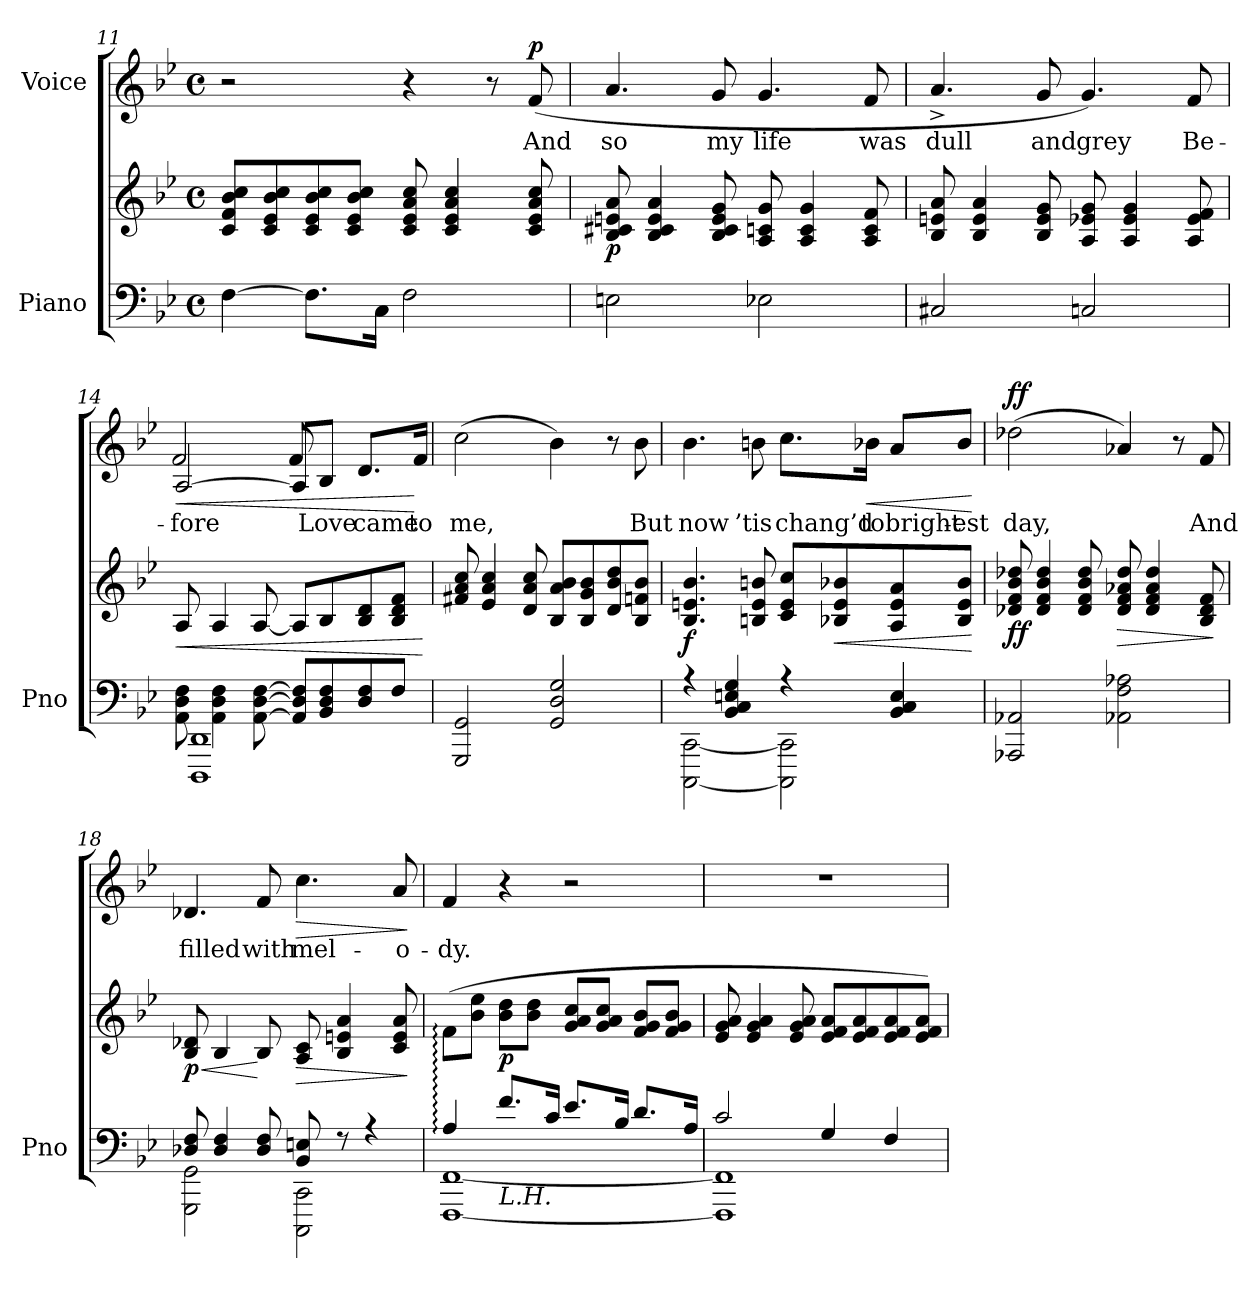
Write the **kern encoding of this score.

**kern	**kern	**dynam	**kern	**text	**dynam
*part2	*part2	*part2	*part1	*part1	*part1
*staff3	*staff2	*staff2/3	*staff1	*staff1	*staff1
*I"Piano	*	*	*I"Voice	*	*
*I'Pno	*	*	*	*	*
*clefF4	*clefG2	*	*clefG2	*	*
*k[b-e-]	*k[b-e-]	*	*k[b-e-]	*	*
*M4/4	*M4/4	*	*M4/4	*	*
*met(c)	*met(c)	*	*met(c)	*	*
=11	=11	=11	=11	=11	=11
[4F\	8c/ 8f/ 8b-/ 8cc/L	.	2r	.	.
.	8c/ 8e-/ 8b-/ 8cc/	.	.	.	.
8.F\L]	8c/ 8e-/ 8b-/ 8cc/	.	.	.	.
.	8c/ 8e-/ 8b-/ 8cc/J	.	.	.	.
16C\Jk	.	.	.	.	.
2F\	8c/ 8e-/ 8a/ 8cc/	.	4r	.	.
.	4c/ 4e-/ 4a/ 4cc/	.	.	.	.
.	.	.	8r	.	.
!	!	!	!	!LO:LY:b	!LO:DY:a
.	8c/ 8e-/ 8a/ 8cc/	.	(8f/	And	p
!!LO:LB:g=z
=12	=12	=12	=12	=12	=12
!	!	!LO:DY:b	!	!LO:LY:b	!
2En\	8B-/ 8c#X/ 8en/ 8a/	p	4.a/	so	.
.	4B-/ 4c#/ 4e/ 4a/	.	.	.	.
!	!	!	!	!LO:LY:b	!
.	8B-/ 8c#/ 8e/ 8g/	.	8g/	my	.
!	!	!	!	!LO:LY:b	!
2E-X\	8A/ 8cn/ 8g/	.	4.g/	life	.
.	4A/ 4c/ 4g/	.	.	.	.
!	!	!	!	!LO:LY:b	!
.	8A/ 8c/ 8f/	.	8f/	was	.
=13	=13	=13	=13	=13	=13
!	!	!	!	!LO:LY:b	!
2C#X/	8B-/ 8en/ 8a/	.	4.a^>/	dull	.
.	4B-/ 4e/ 4a/	.	.	.	.
!	!	!	!	!LO:LY:b	!
.	8B-/ 8e/ 8g/	.	8g/	and	.
!	!	!	!	!LO:LY:b	!
2Cn/	8A/ 8e-X/ 8g/	.	4.g/)	grey	.
.	4A/ 4e-/ 4g/	.	.	.	.
!	!	!	!	!LO:LY:b	!
.	8A/ 8e-/ 8f/	.	8f/	Be-	.
=14	=14	=14	=14	=14	=14
*^	*	*	*	*	*
!	!	!	!LO:HP:b	!	!LO:LY:b	!LO:HP:b
*	*	*	*	*^	*	*
8AA\ 8D\ 8F\	1DDD 1DD	8A/	<	[<2A/	2f/	-fore	<
4AA\ 4D\ 4F\	.	4A/	.	.	.	.	.
[8AA\ [8D\ [8F\	.	[8A/	.	.	.	.	.
8AA/] 8D/] 8F/]L	.	8A/L]	.	8A/L]	8f/	.	.
!	!	!	!	!	!	!LO:LY:b	!
8BB-/ 8D/ 8F/	.	8B-/	.	8B-/J	4.ryy	Love	.
!	!	!	!	!	!	!LO:LY:b	!
8D/ 8F/	.	8B-/ 8d/	.	8.d/L	.	came	.
8F/J	.	8B-/ 8d/ 8f/J	.	.	.	.	.
!	!	!	!	!	!	!LO:LY:b	!
.	.	.	.	16f/Jk	.	to	[
*v	*v	*	*	*v	*v	*	*
.	.	[	.	.	.
!!LO:LB:g=z
=15	=15	=15	=15	=15	=15
!	!	!	!	!LO:LY:b	!
2GGG/ 2GG/	8f#X/ 8a/ 8cc/	.	(2cc\	me,	.
.	4e-/ 4a/ 4cc/	.	.	.	.
.	8d/ 8a/ 8cc/	.	.	.	.
2GG/ 2D/ 2G/	8B-/ 8a/ 8b-/L	.	4b-\)	.	.
.	8B-/ 8g/ 8b-/	.	.	.	.
.	8d/ 8b-/ 8dd/	.	8r	.	.
!	!	!	!	!LO:LY:b	!
.	8B-/ 8fn/ 8b-/J	.	8b-\	But	.
=16	=16	=16	=16	=16	=16
*^	*	*	*	*	*
!	!	!	!LO:DY:b	!	!LO:LY:b	!LO:DY:a
!	!	!	!	!	!	!LO:DY:n=1:a
4r	[2CCC\ [2CC\	4.B-/ 4.en/ 4.b-/	f	4.b-\	now	f other-dynamics
4BB-/ 4C/ 4En/ 4G/	.	.	.	.	.	.
!	!	!	!	!	!LO:LY:b	!
.	.	8Bn/ 8e/ 8bn/	.	8bn\	’tis	.
!	!	!	!	!	!LO:LY:b	!
4r	2CCC\] 2CC\]	8c/ 8e/ 8cc/L	.	8.cc\L	chang’d	.
!	!	!	!LO:HP:b	!	!	!
.	.	8B-X/ 8e/ 8b-X/	<	.	.	.
!	!	!	!	!	!LO:LY:b	!LO:HP:b
.	.	.	.	16b-X\Jk	to	<
!	!	!	!	!	!LO:LY:b	!
4BB-/ 4C/ 4E/	.	8A/ 8e/ 8a/	.	8a/L	bright-	.
!	!	!	!	!	!LO:LY:b	!
.	.	8B-/ 8e/ 8b-/J	.	8b-/J	-est	.
*v	*v	*	*	*	*	*
.	.	[	.	.	[
=17	=17	=17	=17	=17	=17
!	!	!LO:DY:b	!	!LO:LY:b	!LO:DY:a
2AAA-X/ 2AA-X/	8d-X/ 8f/ 8b-/ 8dd-X/	ff	(2dd-X\	day,	ff
.	4d-/ 4f/ 4b-/ 4dd-/	.	.	.	.
.	8d-/ 8f/ 8b-/ 8dd-/	.	.	.	.
!	!	!LO:HP:b	!	!	!
2AA-X\ 2F\ 2A-X\	8d-/ 8f/ 8a-X/ 8dd-/	>	4a-X/)	.	.
.	4d-/ 4f/ 4a-/ 4dd-/	.	.	.	.
.	.	.	8r	.	.
!	!	!	!	!LO:LY:b	!
.	8B-/ 8d-/ 8f/	.	8f/	And	.
.	.	]	.	.	.
!!LO:LB:g=z
=18	=18	=18	=18	=18	=18
*^	*	*	*	*	*
!	!	!	!LO:HP:b	!	!LO:LY:b	!
!	!	!	!LO:DY:n=1:b	!	!	!
8D-X/ 8F/	2GGG\ 2GG\	8B-/ 8d-X/	< p	4.d-X/	filled	.
4D-/ 4F/	.	4B-/	.	.	.	.
!	!	!	!	!	!LO:LY:b	!
8D-/ 8F/	.	8B-/	[	8f/	with	.
!	!	!	!LO:HP:b	!	!LO:LY:b	!LO:HP:b
8BB-/ 8En/	2CCC\ 2CC\	8A/ 8c/	>	4.cc\	mel-	>
8r	.	4B-/ 4en/ 4a/	.	.	.	.
4r	.	.	.	.	.	.
!	!	!	!	!	!LO:LY:b	!
.	.	8c/ 8e/ 8a/	.	8a/	-o-	.
*v	*v	*	*	*	*	*
.	.	]	.	.	]
=19	=19	=19	=19	=19	=19
*^	*	*	*	*	*
!	!	!	!	!	!LO:LY:b	!
4A::/	[1FFF [1FF	(8f::\L	.	4f/	-dy.	.
.	.	8b-\ 8ee-\J	.	.	.	.
!LO:TX:b:i:t=L.H.	!	!	!	!	!	!
!	!	!	!LO:DY:b	!	!	!
8.f/L	.	8b-\ 8dd\L	p	4r	.	.
.	.	8b-\ 8dd\J	.	.	.	.
16c/Jk	.	.	.	.	.	.
8.e-/L	.	8g/ 8a/ 8cc/L	.	2r	.	.
.	.	8g/ 8a/ 8cc/J	.	.	.	.
16B-/Jk	.	.	.	.	.	.
8.d/L	.	8f/ 8g/ 8b-/L	.	.	.	.
.	.	8f/ 8g/ 8b-/J	.	.	.	.
16A/Jk	.	.	.	.	.	.
=20	=20	=20	=20	=20	=20	=20
2c/	1FFF] 1FF]	8e-/ 8g/ 8a/	.	1r	.	.
.	.	4e-/ 4g/ 4a/	.	.	.	.
.	.	8e-/ 8g/ 8a/	.	.	.	.
4G/	.	8e-/ 8f/ 8a/L	.	.	.	.
.	.	8e-/ 8f/ 8a/	.	.	.	.
4F/	.	8e-/ 8f/ 8a/	.	.	.	.
.	.	8e-/ 8f/ 8a/J)	.	.	.	.
*v	*v	*	*	*	*	*
=	=	=	=	=	=
*-	*-	*-	*-	*-	*-
